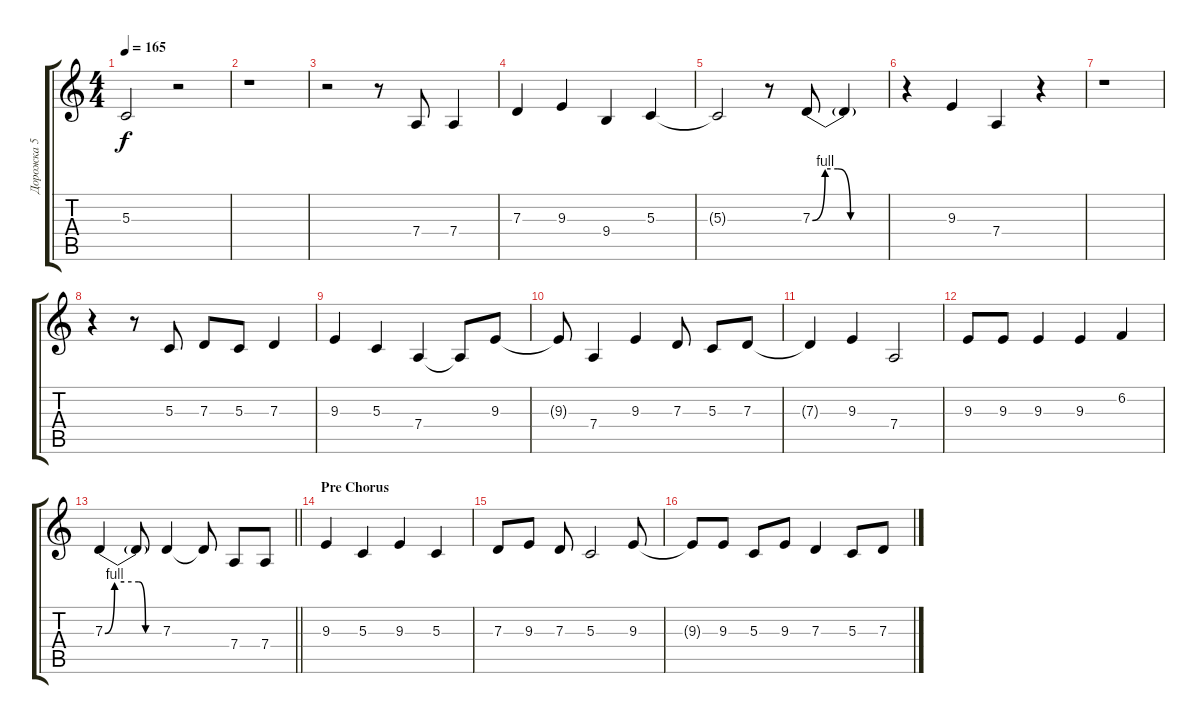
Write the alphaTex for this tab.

\track ("Дорожка 5" "Дорожка 5") {instrument altosax}
\staff {score tabs}
\tuning (E4 B3 G3 D3 A2 E2) {hide}
\ts (4 4)
\tempo 165
\clef g2
\ks c
5.3{t}.2{dy f} r.2 |
r.1 |
r.2 r.8 7.4.8 7.4.4 |
7.3.4 9.3.4 9.4.4 5.3.4 |
5.3{t}.2 r.8 7.3{be (custom 0 0 10 4 20 4 30 0 60 0)}.8 7.3{t}.4 |
r.4 9.3.4 7.4.4 r.4 |
r.1 |
r.4 r.8 5.3.8 7.3.8 5.3.8 7.3.4 |
9.3.4 5.3.4 7.4.4 7.4{t}.8 9.3.8 |
9.3{t}.8 7.4.4 9.3.4 7.3.8 5.3.8 7.3.8 |
7.3{t}.4 9.3.4 7.4.2 |
9.3.8 9.3.8 9.3.4 9.3.4 6.2.4 |
\barLineRight lightlight
7.3{be (custom 0 0 10 4 20 4 35 4 42 0 60 0)}.4 7.3{t}.8 7.3.4 7.3{t}.8 7.4.8 7.4.8 |
\section ("" "Pre Chorus")
9.3.4 5.3.4 9.3.4 5.3.4 |
7.3.8 9.3.8 7.3.8 5.3.2 9.3.8 |
9.3{t}.8 9.3.8 5.3.8 9.3.8 7.3.4 5.3.8 7.3.8
